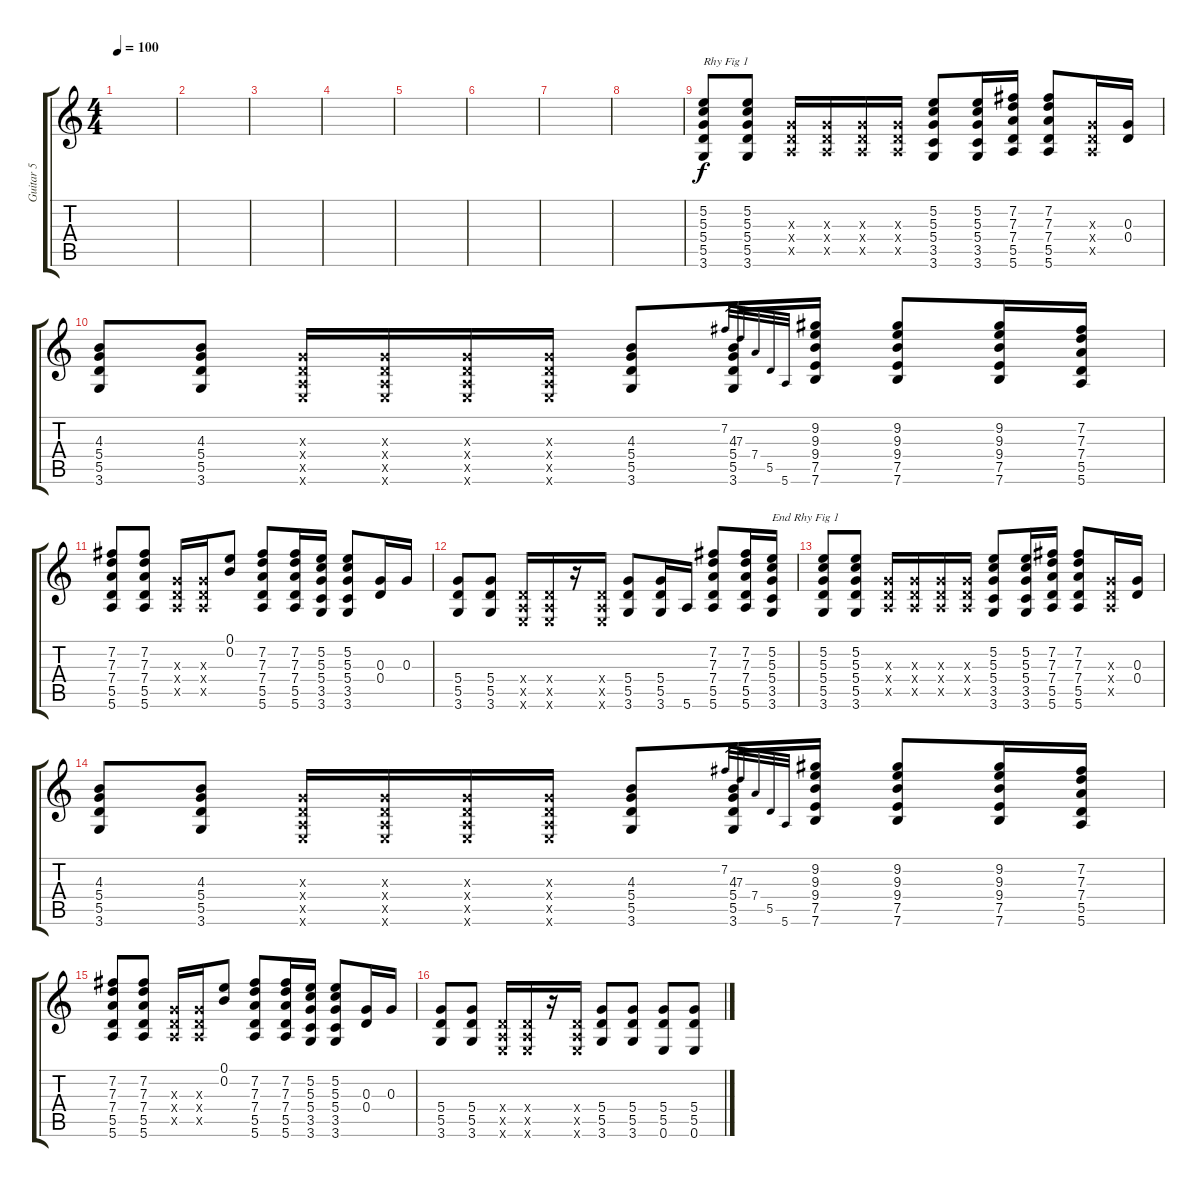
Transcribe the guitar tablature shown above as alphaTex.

\track ("Guitar 5" "Guitar 5") {instrument distortionguitar}
\staff {score tabs}
\tuning (E4 B3 G3 D3 A2 E2) {hide}
\ts (4 4)
\tempo 100
\clef g2
\ks c
|
|
|
|
|
|
|
|
(5.2 5.3 5.4 5.5 3.6).8{txt "Rhy Fig 1"} (5.2 5.3 5.4 5.5 3.6).8 (0.3{x} 0.4{x} 0.5{x}).16 (0.3{x} 0.4{x} 0.5{x}).16 (0.3{x} 0.4{x} 0.5{x}).16 (0.3{x} 0.4{x} 0.5{x}).16 (5.2 5.3 5.4 3.5 3.6).8 (5.2 5.3 5.4 3.5 3.6).16 (7.2 7.3 7.4 5.5 5.6).16 (7.2 7.3 7.4 5.5 5.6).8 (0.3{x} 0.4{x} 0.5{x}).16 (0.3 0.4).16 |
(4.3 5.4 5.5 3.6).8 (4.3 5.4 5.5 3.6).8 (0.3{x} 0.4{x} 0.5{x} 0.6{x}).16 (0.3{x} 0.4{x} 0.5{x} 0.6{x}).16 (0.3{x} 0.4{x} 0.5{x} 0.6{x}).16 (0.3{x} 0.4{x} 0.5{x} 0.6{x}).16 (4.3 5.4 5.5 3.6).8 (4.3 5.4 5.5 3.6).16 7.2.32{gr} 7.3.32{gr} 7.4.32{gr} 5.5.32{gr} 5.6.32{gr} (9.2 9.3 9.4 7.5 7.6).16 (9.2 9.3 9.4 7.5 7.6).8 (9.2 9.3 9.4 7.5 7.6).16 (7.2 7.3 7.4 5.5 5.6).16 |
(7.2 7.3 7.4 5.5 5.6).8 (7.2 7.3 7.4 5.5 5.6).8 (0.3{x} 0.4{x} 0.5{x}).16 (0.3{x} 0.4{x} 0.5{x}).16 (0.1 0.2).8 (7.2 7.3 7.4 5.5 5.6).8 (7.2 7.3 7.4 5.5 5.6).16 (5.2 5.3 5.4 3.5 3.6).16 (5.2 5.3 5.4 3.5 3.6).8 (0.3 0.4).16 0.3.16 |
(5.4 5.5 3.6).8 (5.4 5.5 3.6).8 (0.4{x} 0.5{x} 0.6{x}).16 (0.4{x} 0.5{x} 0.6{x}).16 r.16 (0.4{x} 0.5{x} 0.6{x}).16 (5.4 5.5 3.6).8 (5.4 5.5 3.6).16 5.6.16 (7.2 7.3 7.4 5.5 5.6).8 (7.2 7.3 7.4 5.5 5.6).16 (5.2 5.3 5.4 3.5 3.6).16{txt "End Rhy Fig 1"} |
(5.2 5.3 5.4 5.5 3.6).8 (5.2 5.3 5.4 5.5 3.6).8 (0.3{x} 0.4{x} 0.5{x}).16 (0.3{x} 0.4{x} 0.5{x}).16 (0.3{x} 0.4{x} 0.5{x}).16 (0.3{x} 0.4{x} 0.5{x}).16 (5.2 5.3 5.4 3.5 3.6).8 (5.2 5.3 5.4 3.5 3.6).16 (7.2 7.3 7.4 5.5 5.6).16 (7.2 7.3 7.4 5.5 5.6).8 (0.3{x} 0.4{x} 0.5{x}).16 (0.3 0.4).16 |
(4.3 5.4 5.5 3.6).8 (4.3 5.4 5.5 3.6).8 (0.3{x} 0.4{x} 0.5{x} 0.6{x}).16 (0.3{x} 0.4{x} 0.5{x} 0.6{x}).16 (0.3{x} 0.4{x} 0.5{x} 0.6{x}).16 (0.3{x} 0.4{x} 0.5{x} 0.6{x}).16 (4.3 5.4 5.5 3.6).8 (4.3 5.4 5.5 3.6).16 7.2.32{gr} 7.3.32{gr} 7.4.32{gr} 5.5.32{gr} 5.6.32{gr} (9.2 9.3 9.4 7.5 7.6).16 (9.2 9.3 9.4 7.5 7.6).8 (9.2 9.3 9.4 7.5 7.6).16 (7.2 7.3 7.4 5.5 5.6).16 |
(7.2 7.3 7.4 5.5 5.6).8 (7.2 7.3 7.4 5.5 5.6).8 (0.3{x} 0.4{x} 0.5{x}).16 (0.3{x} 0.4{x} 0.5{x}).16 (0.1 0.2).8 (7.2 7.3 7.4 5.5 5.6).8 (7.2 7.3 7.4 5.5 5.6).16 (5.2 5.3 5.4 3.5 3.6).16 (5.2 5.3 5.4 3.5 3.6).8 (0.3 0.4).16 0.3.16 |
(5.4 5.5 3.6).8 (5.4 5.5 3.6).8 (0.4{x} 0.5{x} 0.6{x}).16 (0.4{x} 0.5{x} 0.6{x}).16 r.16 (0.4{x} 0.5{x} 0.6{x}).16 (5.4 5.5 3.6).8 (5.4 5.5 3.6).8 (5.4 5.5 0.6).8 (5.4 5.5 0.6).8
